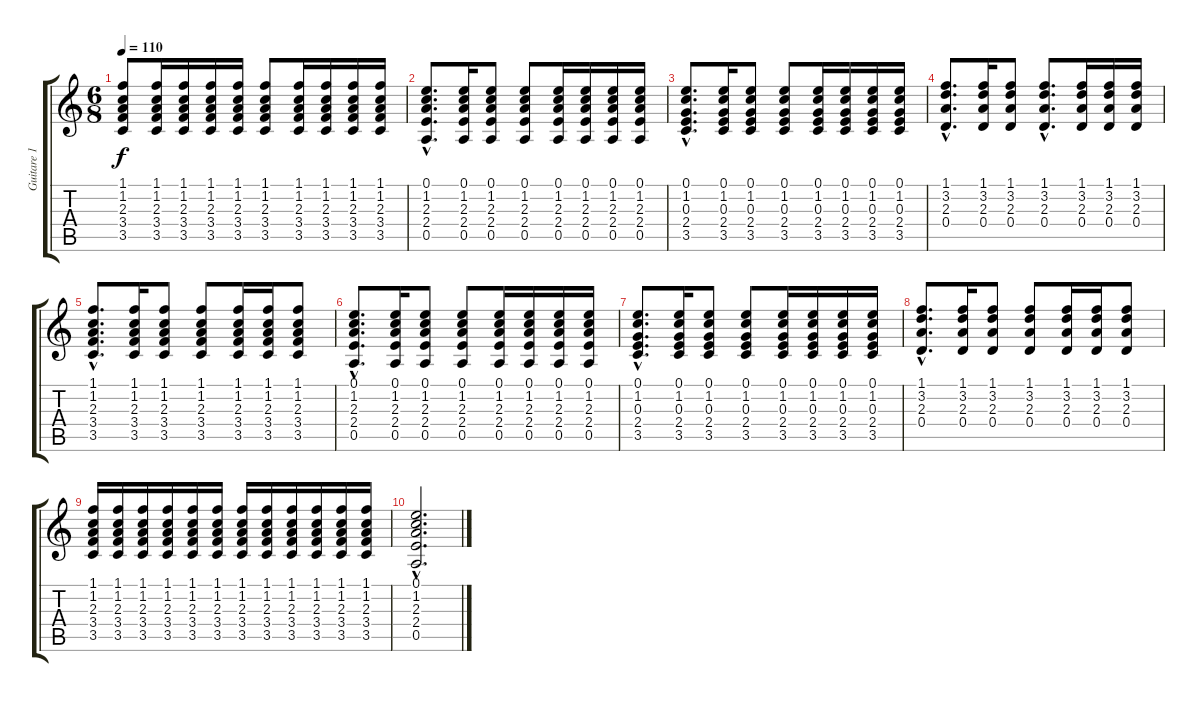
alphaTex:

\track ("Guitare 1" "Guitare 1") {instrument acousticguitarnylon}
\staff {score tabs}
\tuning (E4 B3 G3 D3 A2 E2) {hide}
\ts (6 8)
\tempo 110
\clef g2
\ks c
(1.1 1.2 2.3 3.4 3.5).8{dy f} (1.1 1.2 2.3 3.4 3.5).16 (1.1 1.2 2.3 3.4 3.5).16 (1.1 1.2 2.3 3.4 3.5).16 (1.1 1.2 2.3 3.4 3.5).16 (1.1 1.2 2.3 3.4 3.5).8 (1.1 1.2 2.3 3.4 3.5).16 (1.1 1.2 2.3 3.4 3.5).16 (1.1 1.2 2.3 3.4 3.5).16 (1.1 1.2 2.3 3.4 3.5).16 |
(0.1{hac} 1.2{hac} 2.3{hac} 2.4{hac} 0.5{hac}).8{d} (0.1 1.2 2.3 2.4 0.5).16 (0.1 1.2 2.3 2.4 0.5).8 (0.1 1.2 2.3 2.4 0.5).8 (0.1 1.2 2.3 2.4 0.5).16 (0.1 1.2 2.3 2.4 0.5).16 (0.1 1.2 2.3 2.4 0.5).16 (0.1 1.2 2.3 2.4 0.5).16 |
(0.1{hac} 1.2{hac} 0.3{hac} 2.4{hac} 3.5{hac}).8{d} (0.1 1.2 0.3 2.4 3.5).16 (0.1 1.2 0.3 2.4 3.5).8 (0.1 1.2 0.3 2.4 3.5).8 (0.1 1.2 0.3 2.4 3.5).16 (0.1 1.2 0.3 2.4 3.5).16 (0.1 1.2 0.3 2.4 3.5).16 (0.1 1.2 0.3 2.4 3.5).16 |
(1.1{hac} 3.2{hac} 2.3{hac} 0.4{hac}).8{d} (1.1 3.2 2.3 0.4).16 (1.1 3.2 2.3 0.4).8 (1.1{hac} 3.2{hac} 2.3{hac} 0.4{hac}).8{d} (1.1 3.2 2.3 0.4).16 (1.1 3.2 2.3 0.4).16 (1.1 3.2 2.3 0.4).16 |
(1.1{hac} 1.2{hac} 2.3{hac} 3.4{hac} 3.5{hac}).8{d} (1.1 1.2 2.3 3.4 3.5).16 (1.1 1.2 2.3 3.4 3.5).8 (1.1 1.2 2.3 3.4 3.5).8 (1.1 1.2 2.3 3.4 3.5).16 (1.1 1.2 2.3 3.4 3.5).16 (1.1 1.2 2.3 3.4 3.5).8 |
(0.1{hac} 1.2{hac} 2.3{hac} 2.4{hac} 0.5{hac}).8{d} (0.1 1.2 2.3 2.4 0.5).16 (0.1 1.2 2.3 2.4 0.5).8 (0.1 1.2 2.3 2.4 0.5).8 (0.1 1.2 2.3 2.4 0.5).16 (0.1 1.2 2.3 2.4 0.5).16 (0.1 1.2 2.3 2.4 0.5).16 (0.1 1.2 2.3 2.4 0.5).16 |
(0.1{hac} 1.2{hac} 0.3{hac} 2.4{hac} 3.5{hac}).8{d} (0.1 1.2 0.3 2.4 3.5).16 (0.1 1.2 0.3 2.4 3.5).8 (0.1 1.2 0.3 2.4 3.5).8 (0.1 1.2 0.3 2.4 3.5).16 (0.1 1.2 0.3 2.4 3.5).16 (0.1 1.2 0.3 2.4 3.5).16 (0.1 1.2 0.3 2.4 3.5).16 |
(1.1{hac} 3.2{hac} 2.3{hac} 0.4{hac}).8{d} (1.1 3.2 2.3 0.4).16 (1.1 3.2 2.3 0.4).8 (1.1 3.2 2.3 0.4).8 (1.1 3.2 2.3 0.4).16 (1.1 3.2 2.3 0.4).16 (1.1 3.2 2.3 0.4).8 |
(1.1 1.2 2.3 3.4 3.5).16 (1.1 1.2 2.3 3.4 3.5).16 (1.1 1.2 2.3 3.4 3.5).16 (1.1 1.2 2.3 3.4 3.5).16 (1.1 1.2 2.3 3.4 3.5).16 (1.1 1.2 2.3 3.4 3.5).16 (1.1 1.2 2.3 3.4 3.5).16 (1.1 1.2 2.3 3.4 3.5).16 (1.1 1.2 2.3 3.4 3.5).16 (1.1 1.2 2.3 3.4 3.5).16 (1.1 1.2 2.3 3.4 3.5).16 (1.1 1.2 2.3 3.4 3.5).16 |
(0.1{hac} 1.2{hac} 2.3{hac} 2.4{hac} 0.5{hac}).2{d}
